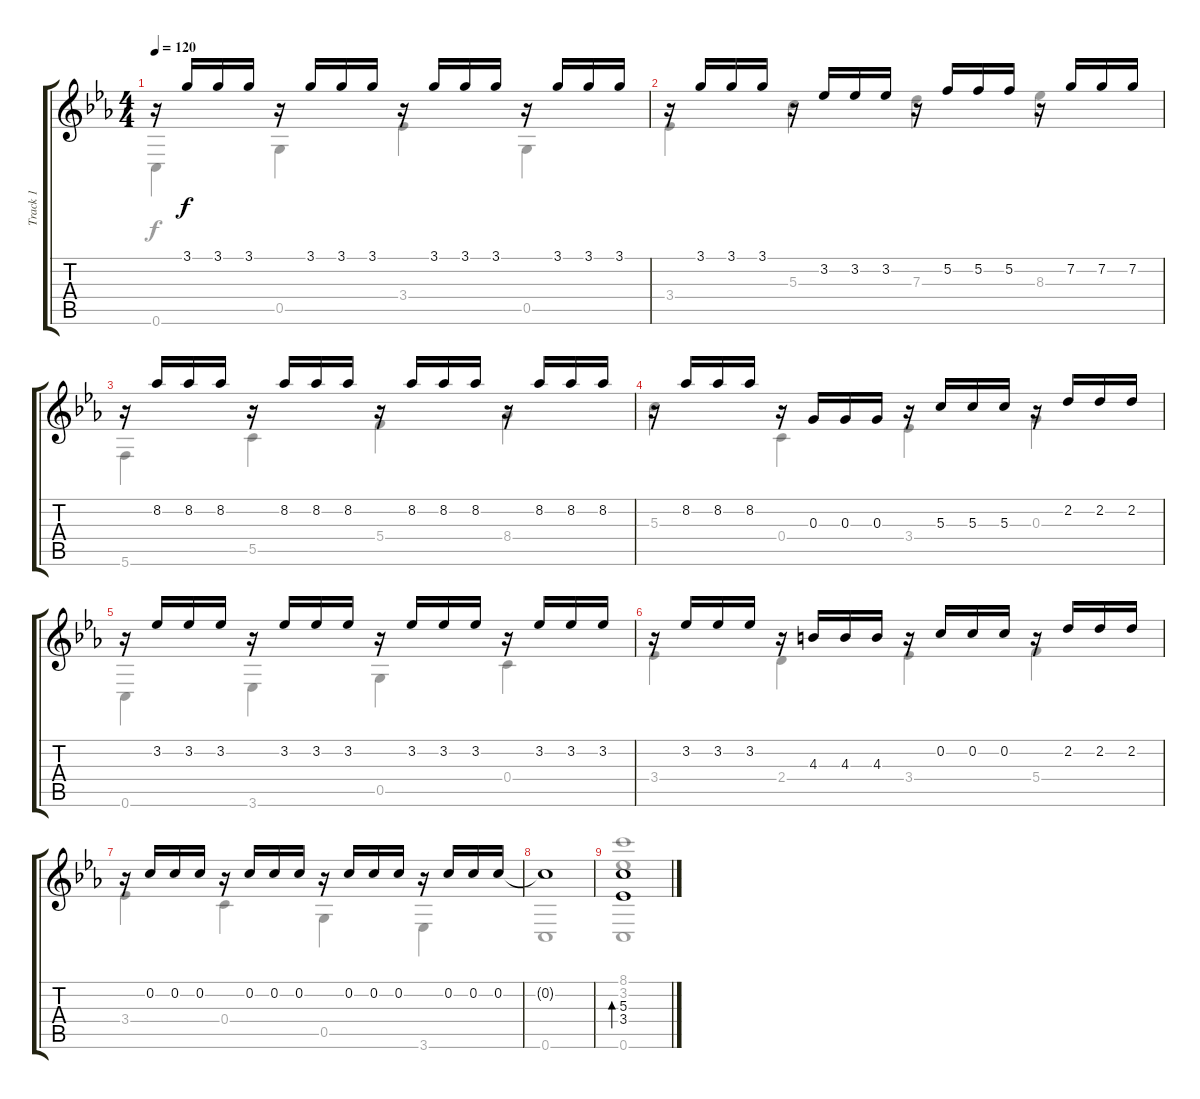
\track ("Track 1" "Track 1") {instrument acousticguitarsteel}
\staff {score tabs}
\tuning (E4 C4 G3 C3 G2 C2) {hide}
\voice
\ts (4 4)
\tempo 120
\clef g2
\ks cminor
r.16{dy f} 3.1.16 3.1.16 3.1.16 r.16 3.1.16 3.1.16 3.1.16 r.16 3.1.16 3.1.16 3.1.16 r.16 3.1.16 3.1.16 3.1.16 |
r.16 3.1.16 3.1.16 3.1.16 r.16 3.2.16 3.2.16 3.2.16 r.16 5.2.16 5.2.16 5.2.16 r.16 7.2.16 7.2.16 7.2.16 |
r.16 8.2.16 8.2.16 8.2.16 r.16 8.2.16 8.2.16 8.2.16 r.16 8.2.16 8.2.16 8.2.16 r.16 8.2.16 8.2.16 8.2.16 |
r.16 8.2.16 8.2.16 8.2.16 r.16 0.3.16 0.3.16 0.3.16 r.16 5.3.16 5.3.16 5.3.16 r.16 2.2.16 2.2.16 2.2.16 |
r.16 3.2.16 3.2.16 3.2.16 r.16 3.2.16 3.2.16 3.2.16 r.16 3.2.16 3.2.16 3.2.16 r.16 3.2.16 3.2.16 3.2.16 |
r.16 3.2.16 3.2.16 3.2.16 r.16 4.3.16 4.3.16 4.3.16 r.16 0.2.16 0.2.16 0.2.16 r.16 2.2.16 2.2.16 2.2.16 |
r.16 0.2.16 0.2.16 0.2.16 r.16 0.2.16 0.2.16 0.2.16 r.16 0.2.16 0.2.16 0.2.16 r.16 0.2.16 0.2.16 0.2.16 |
0.2{t}.1 |
(5.3 3.4).1{bd 60}
\voice
\clef g2
\ottava regular
\simile none
\ks cminor
0.6.4{dy f} 0.5.4 3.4.4 0.5.4 |
3.4.4 5.3.4 7.3.4 8.3.4 |
5.6.4 5.5.4 5.4.4 8.4.4 |
5.3.4 0.4.4 3.4.4 0.3.4 |
0.6.4 3.6.4 0.5.4 0.4.4 |
3.4.4 2.4.4 3.4.4 5.4.4 |
3.4.4 0.4.4 0.5.4 3.6.4 |
0.6.1 |
(8.1 3.2 0.6).1
